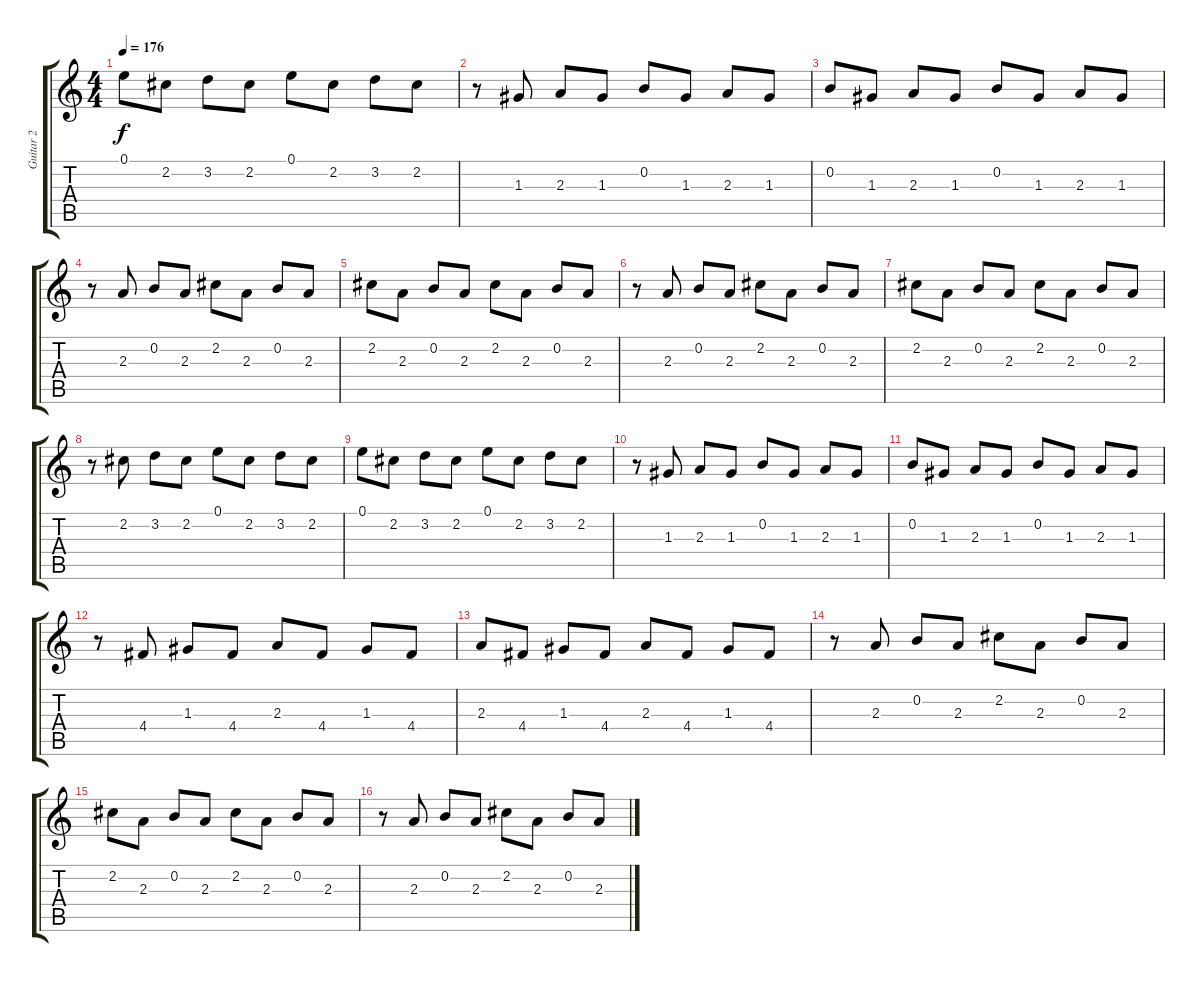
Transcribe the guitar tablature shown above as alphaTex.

\track ("Guitar 2" "Guitar 2") {instrument overdrivenguitar}
\staff {score tabs}
\tuning (E4 B3 G3 D3 A2 E2) {hide}
\ts (4 4)
\tempo 176
\clef g2
\ks c
0.1.8{dy f} 2.2.8 3.2.8 2.2.8 0.1.8 2.2.8 3.2.8 2.2.8 |
r.8 1.3.8 2.3.8 1.3.8 0.2.8 1.3.8 2.3.8 1.3.8 |
0.2.8 1.3.8 2.3.8 1.3.8 0.2.8 1.3.8 2.3.8 1.3.8 |
r.8 2.3.8 0.2.8 2.3.8 2.2.8 2.3.8 0.2.8 2.3.8 |
2.2.8 2.3.8 0.2.8 2.3.8 2.2.8 2.3.8 0.2.8 2.3.8 |
r.8 2.3.8 0.2.8 2.3.8 2.2.8 2.3.8 0.2.8 2.3.8 |
2.2.8 2.3.8 0.2.8 2.3.8 2.2.8 2.3.8 0.2.8 2.3.8 |
r.8 2.2.8 3.2.8 2.2.8 0.1.8 2.2.8 3.2.8 2.2.8 |
0.1.8 2.2.8 3.2.8 2.2.8 0.1.8 2.2.8 3.2.8 2.2.8 |
r.8 1.3.8 2.3.8 1.3.8 0.2.8 1.3.8 2.3.8 1.3.8 |
0.2.8 1.3.8 2.3.8 1.3.8 0.2.8 1.3.8 2.3.8 1.3.8 |
r.8 4.4.8 1.3.8 4.4.8 2.3.8 4.4.8 1.3.8 4.4.8 |
2.3.8 4.4.8 1.3.8 4.4.8 2.3.8 4.4.8 1.3.8 4.4.8 |
r.8 2.3.8 0.2.8 2.3.8 2.2.8 2.3.8 0.2.8 2.3.8 |
2.2.8 2.3.8 0.2.8 2.3.8 2.2.8 2.3.8 0.2.8 2.3.8 |
r.8 2.3.8 0.2.8 2.3.8 2.2.8 2.3.8 0.2.8 2.3.8
